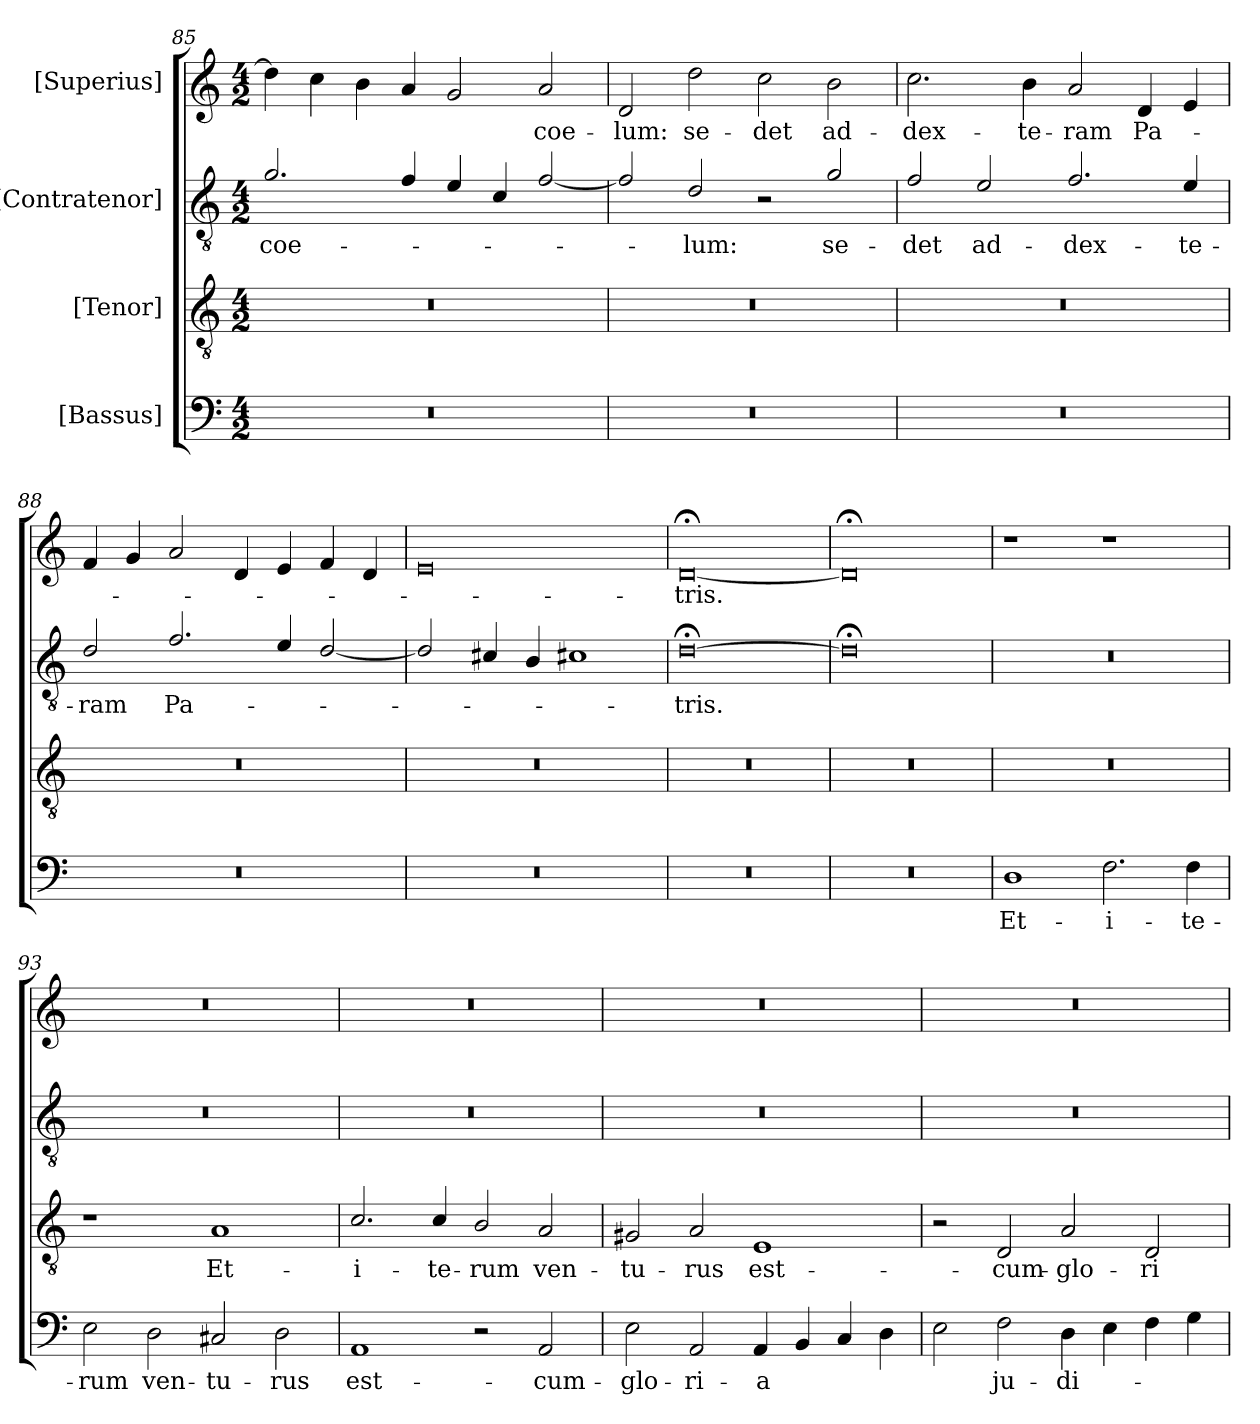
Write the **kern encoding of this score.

**kern	**text	**kern	**text	**kern	**text	**kern	**text
*part4	*part4	*part3	*part3	*part2	*part2	*part1	*part1
*staff4	*staff4	*staff3	*staff3	*staff2	*staff2	*staff1	*staff1
*I"[Bassus]	*	*I"[Tenor]	*	*I"[Contratenor]	*	*I"[Superius]	*
*clefF4	*	*clefGv2	*	*clefGv2	*	*clefG2	*
*k[]	*	*k[]	*	*k[]	*	*k[]	*
*M4/2	*	*M4/2	*	*M4/2	*	*M4/2	*
=85	=85	=85	=85	=85	=85	=85	=85
0r	.	0r	.	2.g/	coe-	4dd\]	.
.	.	.	.	.	.	4cc\	.
.	.	.	.	.	.	4b\	.
.	.	.	.	4f/	.	4a/	.
.	.	.	.	4e/	.	2g/	.
.	.	.	.	4c/	.	.	.
.	.	.	.	[2f/	.	2a/	coe-
=86	=86	=86	=86	=86	=86	=86	=86
0r	.	0r	.	2f/]	.	2d/	-lum:
.	.	.	.	2d/	-lum:	2dd\	se-
.	.	.	.	2r	.	2cc\	-det
.	.	.	.	2g/	se-	2b\	ad-
=87	=87	=87	=87	=87	=87	=87	=87
0r	.	0r	.	2f/	-det	2.cc\	dex-
.	.	.	.	2e/	ad-	.	.
.	.	.	.	.	.	4b\	-te-
.	.	.	.	2.f/	dex-	2a/	-ram
.	.	.	.	.	.	4d/	Pa-
.	.	.	.	4e/	-te-	4e/	.
=88	=88	=88	=88	=88	=88	=88	=88
0r	.	0r	.	2d/	-ram	4f/	.
.	.	.	.	.	.	4g/	.
.	.	.	.	2.f/	Pa-	2a/	.
.	.	.	.	.	.	4d/	.
.	.	.	.	4e/	.	4e/	.
.	.	.	.	[2d/	.	4f/	.
.	.	.	.	.	.	4d/	.
=89	=89	=89	=89	=89	=89	=89	=89
0r	.	0r	.	2d/]	.	0e/	.
.	.	.	.	4c#X/	.	.	.
.	.	.	.	4B/	.	.	.
.	.	.	.	1c#X\	.	.	.
=90	=90	=90	=90	=90	=90	=90	=90
0r	.	0r	.	[0d;<\	-tris.	[0d;</	-tris.
=91	=91	=91	=91	=91	=91	=91	=91
0r	.	0r	.	0d;<\]	.	0d;</]	.
=92	=92	=92	=92	=92	=92	=92	=92
1D\	Et-	0r	.	0r	.	1r	.
2.F\	i-	.	.	.	.	1r	.
4F\	-te-	.	.	.	.	.	.
=93	=93	=93	=93	=93	=93	=93	=93
2E\	-rum	1r	.	0r	.	0r	.
2D\	ven-	.	.	.	.	.	.
2C#X/	-tu-	1A/	Et-	.	.	.	.
2D\	-rus	.	.	.	.	.	.
=94	=94	=94	=94	=94	=94	=94	=94
1AA/	est-	2.c/	i-	0r	.	0r	.
.	.	4c/	-te-	.	.	.	.
2r	.	2B/	-rum	.	.	.	.
2AA/	cum-	2A/	ven-	.	.	.	.
=95	=95	=95	=95	=95	=95	=95	=95
2E\	glo-	2G#X/	-tu-	0r	.	0r	.
2AA/	-ri-	2A/	-rus	.	.	.	.
4AA/	-a	1E/	est-	.	.	.	.
4BB/	.	.	.	.	.	.	.
4C/	.	.	.	.	.	.	.
4D\	.	.	.	.	.	.	.
=96	=96	=96	=96	=96	=96	=96	=96
2E\	.	2r	.	0r	.	0r	.
2F\	ju-	2D/	cum-	.	.	.	.
4D\	-di-	2A/	glo-	.	.	.	.
4E\	.	.	.	.	.	.	.
4F\	.	2D/	-ri-	.	.	.	.
4G\	.	.	.	.	.	.	.
=	=	=	=	=	=	=	=
*-	*-	*-	*-	*-	*-	*-	*-
